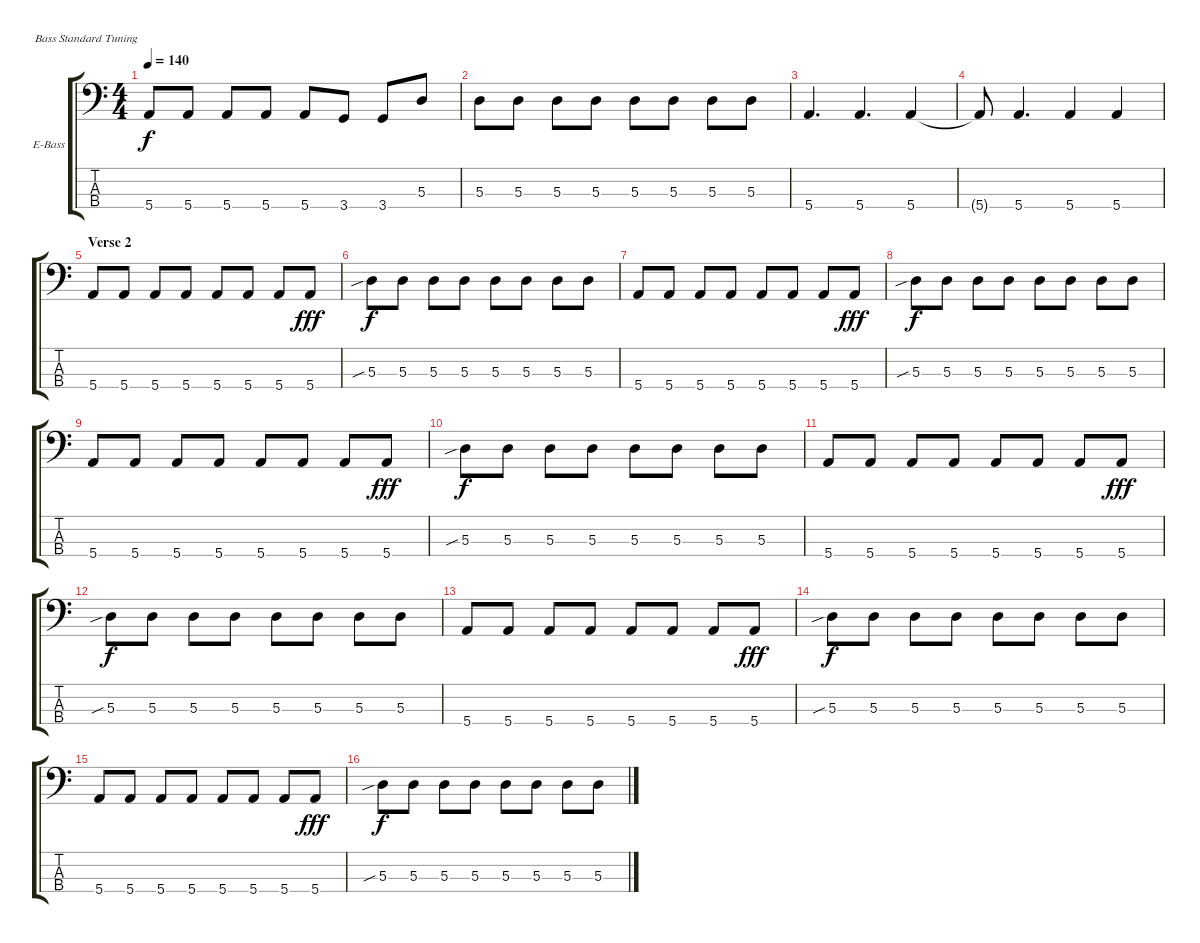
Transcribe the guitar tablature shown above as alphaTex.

\bracketExtendMode groupsimilarinstruments
\firstSystemTrackNameOrientation horizontal
\otherSystemsTrackNameOrientation horizontal
\track ("Cliff Williams" "E-Bass") {instrument electricbasspick}
\staff {score tabs}
\tuning (G2 D2 A1 E1)
\ts (4 4)
\tempo 140
\clef f4
\ks c
5.4.8{dy f} 5.4.8 5.4.8 5.4.8 5.4.8 3.4.8 3.4.8 5.3.8 |
5.3.8 5.3.8 5.3.8 5.3.8 5.3.8 5.3.8 5.3.8 5.3.8 |
5.4.4{d} 5.4.4{d} 5.4.4 |
5.4{t}.8 5.4.4{d} 5.4.4 5.4.4 |
\section ("" "Verse 2")
5.4.8 5.4.8 5.4.8 5.4.8 5.4.8 5.4.8 5.4.8 5.4.8{dy fff} |
5.3{sib}.8{dy f} 5.3.8 5.3.8 5.3.8 5.3.8 5.3.8 5.3.8 5.3.8 |
5.4.8 5.4.8 5.4.8 5.4.8 5.4.8 5.4.8 5.4.8 5.4.8{dy fff} |
5.3{sib}.8{dy f} 5.3.8 5.3.8 5.3.8 5.3.8 5.3.8 5.3.8 5.3.8 |
5.4.8 5.4.8 5.4.8 5.4.8 5.4.8 5.4.8 5.4.8 5.4.8{dy fff} |
5.3{sib}.8{dy f} 5.3.8 5.3.8 5.3.8 5.3.8 5.3.8 5.3.8 5.3.8 |
5.4.8 5.4.8 5.4.8 5.4.8 5.4.8 5.4.8 5.4.8 5.4.8{dy fff} |
5.3{sib}.8{dy f} 5.3.8 5.3.8 5.3.8 5.3.8 5.3.8 5.3.8 5.3.8 |
5.4.8 5.4.8 5.4.8 5.4.8 5.4.8 5.4.8 5.4.8 5.4.8{dy fff} |
5.3{sib}.8{dy f} 5.3.8 5.3.8 5.3.8 5.3.8 5.3.8 5.3.8 5.3.8 |
5.4.8 5.4.8 5.4.8 5.4.8 5.4.8 5.4.8 5.4.8 5.4.8{dy fff} |
5.3{sib}.8{dy f} 5.3.8 5.3.8 5.3.8 5.3.8 5.3.8 5.3.8 5.3.8
